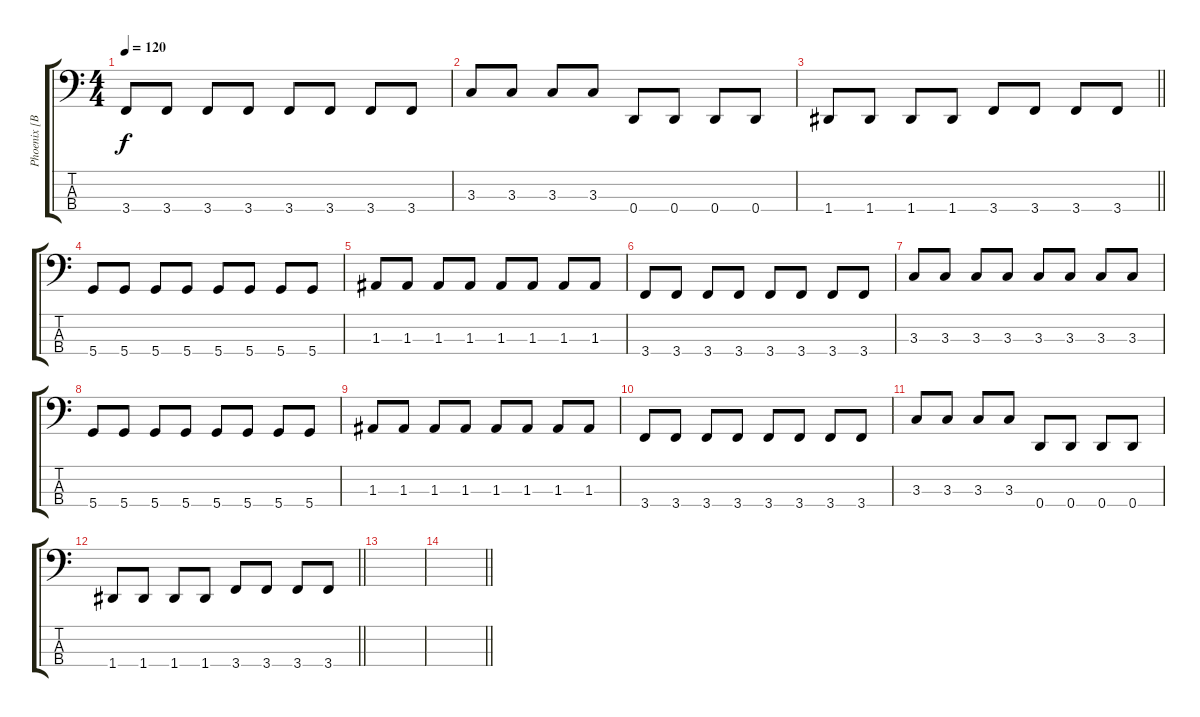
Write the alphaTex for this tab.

\track ("Phoenix [Bass]" "Phoenix [B") {instrument electricbassfinger}
\staff {score tabs}
\tuning (G2 D2 A1 D1) {hide}
\ts (4 4)
\tempo 120
\clef f4
\ks c
3.4.8{dy f} 3.4.8 3.4.8 3.4.8 3.4.8 3.4.8 3.4.8 3.4.8 |
3.3.8 3.3.8 3.3.8 3.3.8 0.4.8 0.4.8 0.4.8 0.4.8 |
\barLineRight lightlight
1.4.8 1.4.8 1.4.8 1.4.8 3.4.8 3.4.8 3.4.8 3.4.8 |
5.4.8 5.4.8 5.4.8 5.4.8 5.4.8 5.4.8 5.4.8 5.4.8 |
1.3.8 1.3.8 1.3.8 1.3.8 1.3.8 1.3.8 1.3.8 1.3.8 |
3.4.8 3.4.8 3.4.8 3.4.8 3.4.8 3.4.8 3.4.8 3.4.8 |
3.3.8 3.3.8 3.3.8 3.3.8 3.3.8 3.3.8 3.3.8 3.3.8 |
5.4.8 5.4.8 5.4.8 5.4.8 5.4.8 5.4.8 5.4.8 5.4.8 |
1.3.8 1.3.8 1.3.8 1.3.8 1.3.8 1.3.8 1.3.8 1.3.8 |
3.4.8 3.4.8 3.4.8 3.4.8 3.4.8 3.4.8 3.4.8 3.4.8 |
3.3.8 3.3.8 3.3.8 3.3.8 0.4.8 0.4.8 0.4.8 0.4.8 |
\barLineRight lightlight
1.4.8 1.4.8 1.4.8 1.4.8 3.4.8 3.4.8 3.4.8 3.4.8 |
|
\barLineRight lightlight
